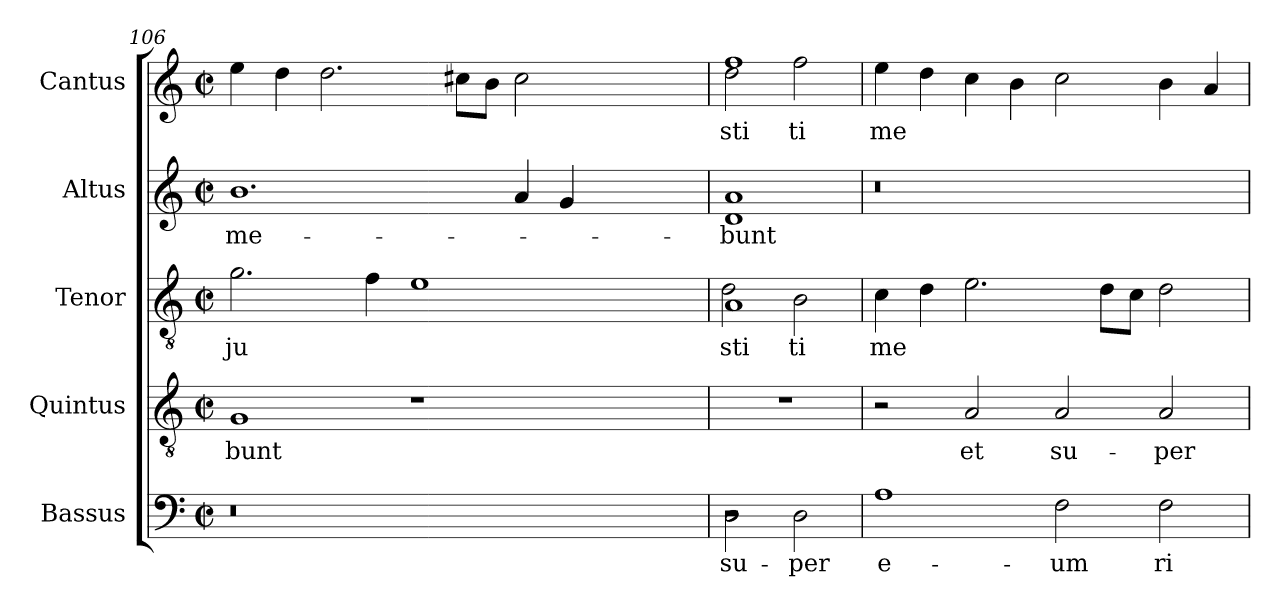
**kern	**text	**kern	**text	**kern	**text	**kern	**text	**kern	**text
*part5	*part5	*part4	*part4	*part3	*part3	*part2	*part2	*part1	*part1
*staff5	*staff5	*staff4	*staff4	*staff3	*staff3	*staff2	*staff2	*staff1	*staff1
*I"Bassus	*	*I"Quintus	*	*I"Tenor	*	*I"Altus	*	*I"Cantus	*
!!LO:LB:g=z
*clefF4	*	*clefGv2	*	*clefGv2	*	*clefG2	*	*clefG2	*
*M2/2	*	*M2/2	*	*M2/2	*	*M2/2	*	*M2/2	*
*met(c|)	*	*met(c|)	*	*met(c|)	*	*met(c|)	*	*met(c|)	*
=106	=106	=106	=106	=106	=106	=106	=106	=106	=106
!	!	!	!LO:LY:b:cj	!	!LO:LY:b:cj	!	!LO:LY:b:cj	!	!
0r	.	1G	bunt	2.g\	ju	1.b	-me-	4ee\	.
.	.	.	.	.	.	.	.	4dd\	.
.	.	.	.	.	.	.	.	2.dd\	.
.	.	.	.	4f\	.	.	.	.	.
!	!	!LO:N:vis=1	!	!	!	!	!	!	!
.	.	0r	.	1e	.	.	.	.	.
.	.	.	.	.	.	.	.	8cc#\L	.
.	.	.	.	.	.	.	.	8b\J	.
.	.	.	.	.	.	4a/	.	2cc#\	.
.	.	.	.	.	.	4g/	.	.	.
1ryy	.	.	.	1ryy	.	1ryy	.	1ryy	.
=107	=107	=107	=107	=107	=107	=107	=107	=107	=107
!	!LO:LY:b:cj	!	!	!	!	!	!	!	!
*^	*	*	*	*	*	*	*	*	*
!	!	!LO:LY:b:cj	!	!	!	!LO:LY:b:cj	!	!	!	!
*	*^	*	*	*	*^	*	*	*	*	*
!	!	!	!	!	!	!	!	!LO:LY:b:cj	!	!LO:LY:b:cj	!	!LO:LY:b:cj
*	*	*	*	*	*	*	*	*	*	*	*^	*
!	!	!	!	!	!	!	!	!	!	!	!	!	!LO:LY:b:cj
2D\	2D\	2r	su-	1r	.	1A	2d\	sti	1a 1d	-bunt	1ff	2dd\	-sti
!	!	!	!LO:LY:b:cj	!	!	!	!	!LO:LY:b:cj	!	!	!	!	!LO:LY:b:cj
2D\	2ryy	2ryy	-per	.	.	.	2B\	ti	.	.	.	2ff\	ti
=108	=108	=108	=108	=108	=108	=108	=108	=108	=108	=108	=108	=108	=108
!	!	!	!LO:LY:b:cj	!	!	!	!	!LO:LY:b	!	!	!	!	!LO:LY:b
*v	*v	*v	*	*	*	*v	*v	*	*	*	*v	*v	*
1A	e-	2r	.	4c\	me	0r	.	4ee\	me
.	.	.	.	4d\	.	.	.	4dd\	.
!	!	!	!LO:LY:b:cj	!	!	!	!	!	!
.	.	2A/	et	2.e\	.	.	.	4cc\	.
.	.	.	.	.	.	.	.	4b\	.
!	!LO:LY:b:cj	!	!LO:LY:b:cj	!	!	!	!	!	!
2F\	-um	2A/	su-	.	.	.	.	2cc\	.
.	.	.	.	8d\L	.	.	.	.	.
.	.	.	.	8c\J	.	.	.	.	.
!	!LO:LY:b:cj	!	!LO:LY:b:cj	!	!	!	!	!	!
2F\	ri-	2A/	-per	2d\	.	.	.	4b\	.
.	.	.	.	.	.	.	.	4a/	.
=	=	=	=	=	=	=	=	=	=
*-	*-	*-	*-	*-	*-	*-	*-	*-	*-
